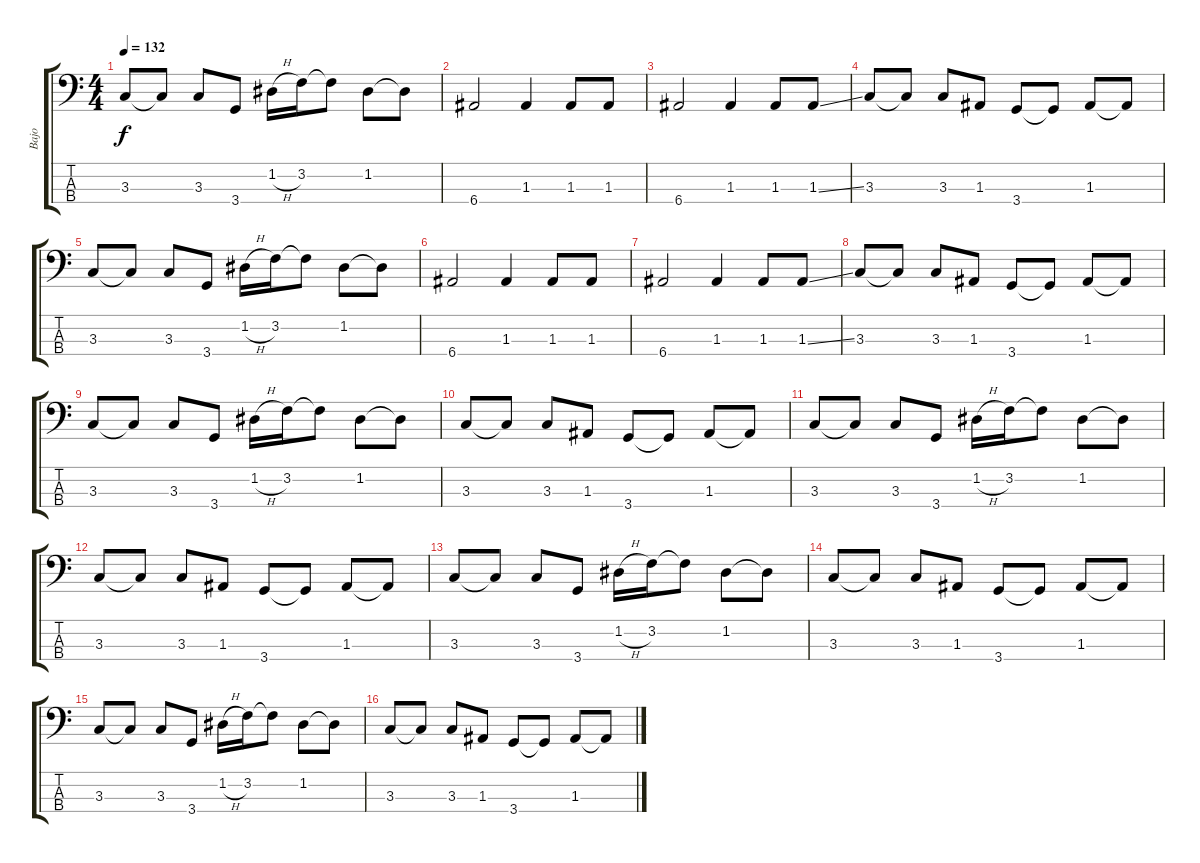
\track ("Bajo" "Bajo") {instrument electricbassfinger}
\staff {score tabs}
\tuning (G2 D2 A1 E1) {hide}
\ts (4 4)
\tempo 132
\clef f4
\ks c
3.3.8{dy f} 3.3{t}.8 3.3.8 3.4.8 1.2{h}.16 3.2.16 3.2{t}.8 1.2.8 1.2{t}.8 |
6.4.2 1.3.4 1.3.8 1.3.8 |
6.4.2 1.3.4 1.3.8 1.3{ss}.8 |
3.3.8 3.3{t}.8 3.3.8 1.3.8 3.4.8 3.4{t}.8 1.3.8 1.3{t}.8 |
3.3.8 3.3{t}.8 3.3.8 3.4.8 1.2{h}.16 3.2.16 3.2{t}.8 1.2.8 1.2{t}.8 |
6.4.2 1.3.4 1.3.8 1.3.8 |
6.4.2 1.3.4 1.3.8 1.3{ss}.8 |
3.3.8 3.3{t}.8 3.3.8 1.3.8 3.4.8 3.4{t}.8 1.3.8 1.3{t}.8 |
3.3.8 3.3{t}.8 3.3.8 3.4.8 1.2{h}.16 3.2.16 3.2{t}.8 1.2.8 1.2{t}.8 |
3.3.8 3.3{t}.8 3.3.8 1.3.8 3.4.8 3.4{t}.8 1.3.8 1.3{t}.8 |
3.3.8 3.3{t}.8 3.3.8 3.4.8 1.2{h}.16 3.2.16 3.2{t}.8 1.2.8 1.2{t}.8 |
3.3.8 3.3{t}.8 3.3.8 1.3.8 3.4.8 3.4{t}.8 1.3.8 1.3{t}.8 |
3.3.8 3.3{t}.8 3.3.8 3.4.8 1.2{h}.16 3.2.16 3.2{t}.8 1.2.8 1.2{t}.8 |
3.3.8 3.3{t}.8 3.3.8 1.3.8 3.4.8 3.4{t}.8 1.3.8 1.3{t}.8 |
3.3.8 3.3{t}.8 3.3.8 3.4.8 1.2{h}.16 3.2.16 3.2{t}.8 1.2.8 1.2{t}.8 |
3.3.8 3.3{t}.8 3.3.8 1.3.8 3.4.8 3.4{t}.8 1.3.8 1.3{t}.8
